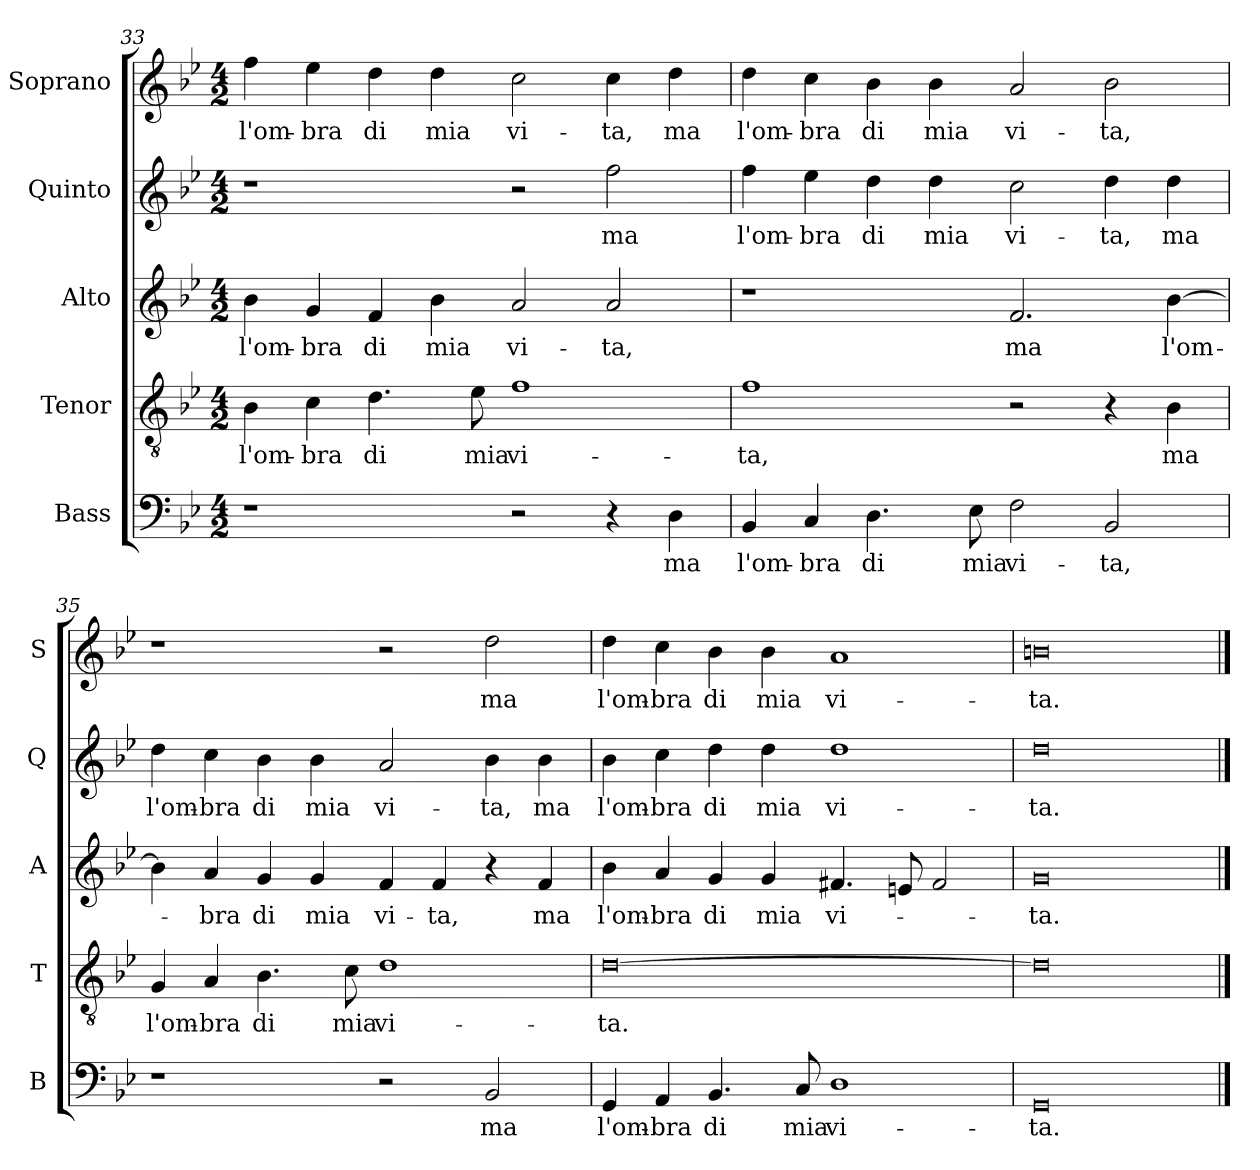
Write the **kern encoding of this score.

**kern	**text	**kern	**text	**kern	**text	**kern	**text	**kern	**text
*part5	*part5	*part4	*part4	*part3	*part3	*part2	*part2	*part1	*part1
*staff5	*staff5	*staff4	*staff4	*staff3	*staff3	*staff2	*staff2	*staff1	*staff1
*I"Bass	*	*I"Tenor	*	*I"Alto	*	*I"Quinto	*	*I"Soprano	*
*I'B	*	*I'T	*	*I'A	*	*I'Q	*	*I'S	*
*clefF4	*	*clefGv2	*	*clefG2	*	*clefG2	*	*clefG2	*
*k[b-e-]	*	*k[b-e-]	*	*k[b-e-]	*	*k[b-e-]	*	*k[b-e-]	*
*B-:	*	*B-:	*	*B-:	*	*B-:	*	*B-:	*
*M4/2	*	*M4/2	*	*M4/2	*	*M4/2	*	*M4/2	*
=33	=33	=33	=33	=33	=33	=33	=33	=33	=33
!	!	!	!LO:LY:b	!	!LO:LY:b	!	!	!	!LO:LY:b
1r	.	4B-\	l'om-	4b-\	l'om-	1r	.	4ff\	l'om-
!	!	!	!LO:LY:b	!	!LO:LY:b	!	!	!	!LO:LY:b
.	.	4c\	-bra	4g/	-bra	.	.	4ee-\	-bra
!	!	!	!LO:LY:b	!	!LO:LY:b	!	!	!	!LO:LY:b
.	.	4.d\	di	4f/	di	.	.	4dd\	di
!	!	!	!	!	!LO:LY:b	!	!	!	!LO:LY:b
.	.	.	.	4b-\	mia	.	.	4dd\	mia
!	!	!	!LO:LY:b	!	!	!	!	!	!
.	.	8e-\	mia	.	.	.	.	.	.
!	!	!	!LO:LY:b	!	!LO:LY:b	!	!	!	!LO:LY:b
2r	.	1f	vi-	2a/	vi-	2r	.	2cc\	vi-
!	!	!	!	!	!LO:LY:b	!	!LO:LY:b	!	!LO:LY:b
4r	.	.	.	2a/	-ta,	2ff\	ma	4cc\	-ta,
!	!LO:LY:b	!	!	!	!	!	!	!	!LO:LY:b
4D\	ma	.	.	.	.	.	.	4dd\	ma
=34	=34	=34	=34	=34	=34	=34	=34	=34	=34
!	!LO:LY:b	!	!LO:LY:b	!	!	!	!LO:LY:b	!	!LO:LY:b
4BB-/	l'om-	1f	-ta,	1r	.	4ff\	l'om-	4dd\	l'om-
!	!LO:LY:b	!	!	!	!	!	!LO:LY:b	!	!LO:LY:b
4C/	-bra	.	.	.	.	4ee-\	-bra	4cc\	-bra
!	!LO:LY:b	!	!	!	!	!	!LO:LY:b	!	!LO:LY:b
4.D\	di	.	.	.	.	4dd\	di	4b-\	di
!	!	!	!	!	!	!	!LO:LY:b	!	!LO:LY:b
.	.	.	.	.	.	4dd\	mia	4b-\	mia
!	!LO:LY:b	!	!	!	!	!	!	!	!
8E-\	mia	.	.	.	.	.	.	.	.
!	!LO:LY:b	!	!	!	!LO:LY:b	!	!LO:LY:b	!	!LO:LY:b
2F\	vi-	2r	.	2.f/	ma	2cc\	vi-	2a/	vi-
!	!LO:LY:b	!	!	!	!	!	!LO:LY:b	!	!LO:LY:b
2BB-/	-ta,	4r	.	.	.	4dd\	-ta,	2b-\	-ta,
!	!	!	!LO:LY:b	!	!LO:LY:b	!	!LO:LY:b	!	!
.	.	4B-\	ma	[4b-\	l'om-	4dd\	ma	.	.
!!LO:PB:g=z
=35	=35	=35	=35	=35	=35	=35	=35	=35	=35
!	!	!	!LO:LY:b	!	!	!	!LO:LY:b	!	!
1r	.	4G/	l'om-	4b-\]	.	4dd\	l'om-	1r	.
!	!	!	!LO:LY:b	!	!LO:LY:b	!	!LO:LY:b	!	!
.	.	4A/	-bra	4a/	-bra	4cc\	-bra	.	.
!	!	!	!LO:LY:b	!	!LO:LY:b	!	!LO:LY:b	!	!
.	.	4.B-\	di	4g/	di	4b-\	di	.	.
!	!	!	!	!	!LO:LY:b	!	!LO:LY:b	!	!
.	.	.	.	4g/	mia	4b-\	mia	.	.
!	!	!	!LO:LY:b	!	!	!	!	!	!
.	.	8c\	mia	.	.	.	.	.	.
!	!	!	!LO:LY:b	!	!LO:LY:b	!	!LO:LY:b	!	!
2r	.	1d	vi-	4f/	vi-	2a/	vi-	2r	.
!	!	!	!	!	!LO:LY:b	!	!	!	!
.	.	.	.	4f/	-ta,	.	.	.	.
!	!LO:LY:b	!	!	!	!	!	!LO:LY:b	!	!LO:LY:b
2BB-/	ma	.	.	4r	.	4b-\	-ta,	2dd\	ma
!	!	!	!	!	!LO:LY:b	!	!LO:LY:b	!	!
.	.	.	.	4f/	ma	4b-\	ma	.	.
=36	=36	=36	=36	=36	=36	=36	=36	=36	=36
!	!LO:LY:b	!	!LO:LY:b	!	!LO:LY:b	!	!LO:LY:b	!	!LO:LY:b
4GG/	l'om-	[0d	-ta.	4b-\	l'om-	4b-\	l'om-	4dd\	l'om-
!	!LO:LY:b	!	!	!	!LO:LY:b	!	!LO:LY:b	!	!LO:LY:b
4AA/	-bra	.	.	4a/	-bra	4cc\	-bra	4cc\	-bra
!	!LO:LY:b	!	!	!	!LO:LY:b	!	!LO:LY:b	!	!LO:LY:b
4.BB-/	di	.	.	4g/	di	4dd\	di	4b-\	di
!	!	!	!	!	!LO:LY:b	!	!LO:LY:b	!	!LO:LY:b
.	.	.	.	4g/	mia	4dd\	mia	4b-\	mia
!	!LO:LY:b	!	!	!	!	!	!	!	!
8C/	mia	.	.	.	.	.	.	.	.
!	!LO:LY:b	!	!	!	!LO:LY:b	!	!LO:LY:b	!	!LO:LY:b
1D	vi-	.	.	4.f#X/	vi-	1dd	vi-	1a	vi-
.	.	.	.	8en/	.	.	.	.	.
.	.	.	.	2f#/	.	.	.	.	.
=37	=37	=37	=37	=37	=37	=37	=37	=37	=37
!	!LO:LY:b	!	!	!	!LO:LY:b	!	!LO:LY:b	!	!LO:LY:b
0GG	-ta.	0d]	.	0g	-ta.	0dd	-ta.	0bn	-ta.
==	==	==	==	==	==	==	==	==	==
*-	*-	*-	*-	*-	*-	*-	*-	*-	*-
